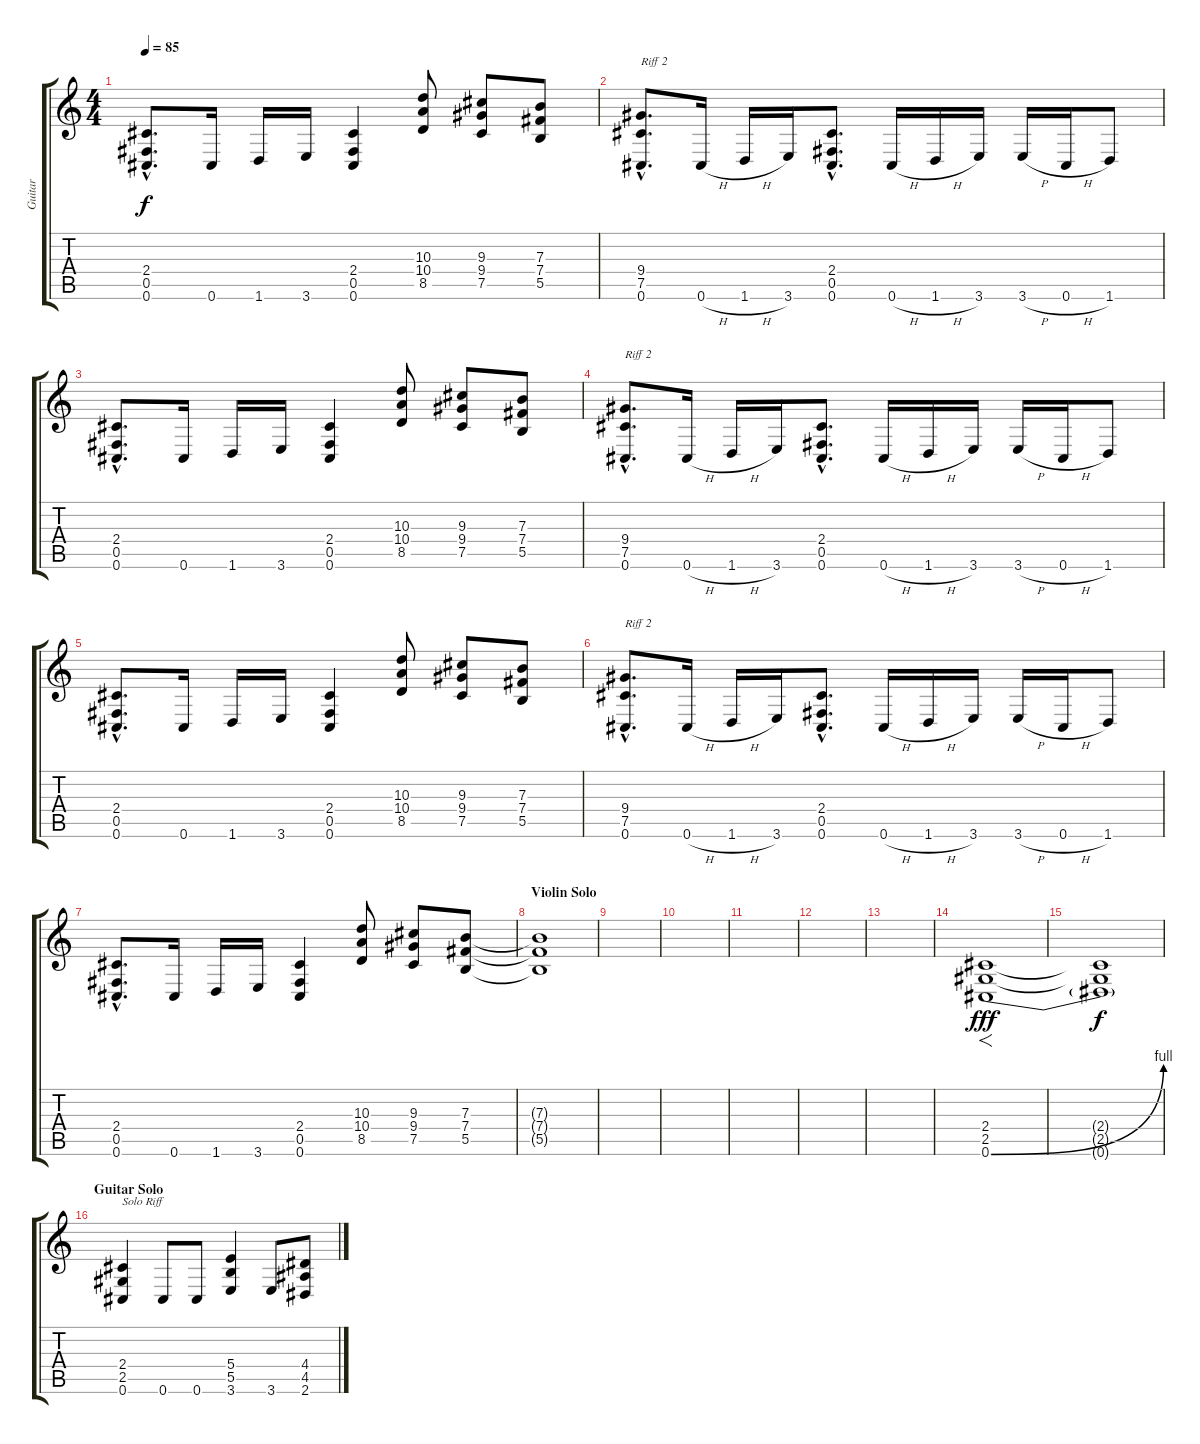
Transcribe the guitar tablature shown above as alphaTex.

\track ("Guitar" "Guitar") {instrument overdrivenguitar}
\staff {score tabs}
\tuning (Db4 Ab3 E3 B2 Gb2 Db2) {hide}
\ts (4 4)
\tempo 85
\clef g2
\ks c
(2.4{hac} 0.5{hac} 0.6{hac}).8{d dy f} 0.6.16 1.6.16 3.6.16 (2.4 0.5 0.6).4 (10.3 10.4 8.5).8 (9.3 9.4 7.5).8 (7.3 7.4 5.5).8 |
(9.4{hac} 7.5{hac} 0.6{hac}).8{d txt "Riff 2"} 0.6{h}.16 1.6{h}.16 3.6.16 (2.4{hac} 0.5{hac} 0.6{hac}).8{d} 0.6{h}.16 1.6{h}.16 3.6.16 3.6{h}.16 0.6{h}.16 1.6.8 |
(2.4{hac} 0.5{hac} 0.6{hac}).8{d} 0.6.16 1.6.16 3.6.16 (2.4 0.5 0.6).4 (10.3 10.4 8.5).8 (9.3 9.4 7.5).8 (7.3 7.4 5.5).8 |
(9.4{hac} 7.5{hac} 0.6{hac}).8{d txt "Riff 2"} 0.6{h}.16 1.6{h}.16 3.6.16 (2.4{hac} 0.5{hac} 0.6{hac}).8{d} 0.6{h}.16 1.6{h}.16 3.6.16 3.6{h}.16 0.6{h}.16 1.6.8 |
(2.4{hac} 0.5{hac} 0.6{hac}).8{d} 0.6.16 1.6.16 3.6.16 (2.4 0.5 0.6).4 (10.3 10.4 8.5).8 (9.3 9.4 7.5).8 (7.3 7.4 5.5).8 |
(9.4{hac} 7.5{hac} 0.6{hac}).8{d txt "Riff 2"} 0.6{h}.16 1.6{h}.16 3.6.16 (2.4{hac} 0.5{hac} 0.6{hac}).8{d} 0.6{h}.16 1.6{h}.16 3.6.16 3.6{h}.16 0.6{h}.16 1.6.8 |
(2.4{hac} 0.5{hac} 0.6{hac}).8{d} 0.6.16 1.6.16 3.6.16 (2.4 0.5 0.6).4 (10.3 10.4 8.5).8 (9.3 9.4 7.5).8 (7.3 7.4 5.5).8 |
\section ("" "Violin Solo")
(7.3{t} 7.4{t} 5.5{t}).1 |
|
|
|
|
|
(2.4 2.5 0.6{be (bend 0 0 60 4)}).1{f dy fff} |
(2.4{t} 2.5{t} 0.6{t}).1{dy f} |
\section ("" "Guitar Solo")
(2.4 2.5 0.6).4{txt "Solo Riff"} 0.6.8 0.6.8 (5.4 5.5 3.6).4 3.6.8 (4.4 4.5 2.6).8
